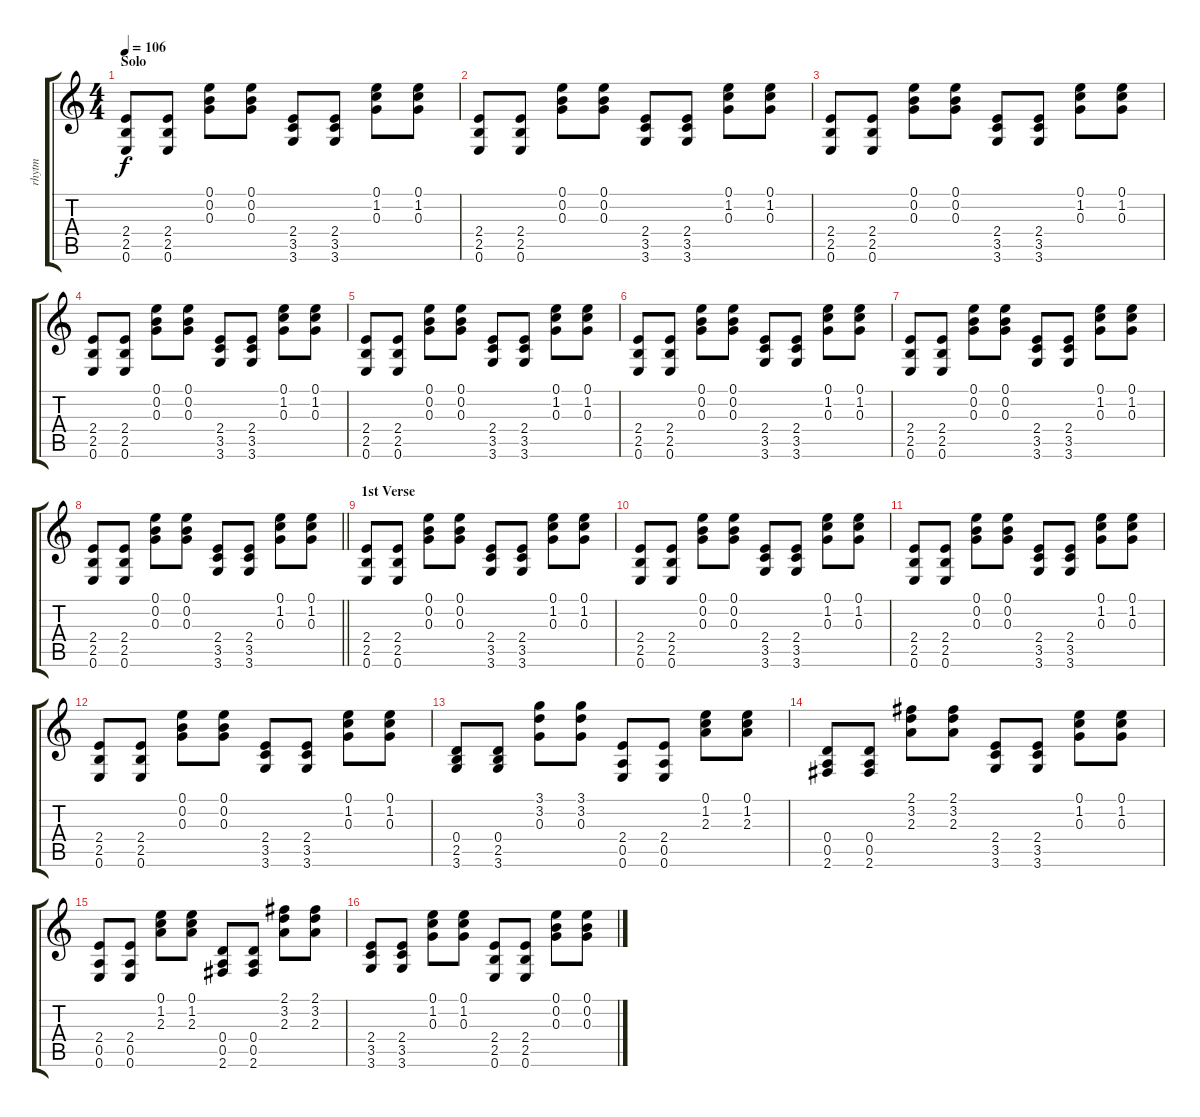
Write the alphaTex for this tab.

\track ("rhytm" "rhytm") {instrument acousticguitarnylon}
\staff {score tabs}
\tuning (E4 B3 G3 D3 A2 E2) {hide}
\ts (4 4)
\section ("" "Solo")
\tempo 106
\clef g2
\ks c
(2.4 2.5 0.6).8{dy f} (2.4 2.5 0.6).8 (0.1 0.2 0.3).8 (0.1 0.2 0.3).8 (2.4 3.5 3.6).8 (2.4 3.5 3.6).8 (0.1 1.2 0.3).8 (0.1 1.2 0.3).8 |
(2.4 2.5 0.6).8 (2.4 2.5 0.6).8 (0.1 0.2 0.3).8 (0.1 0.2 0.3).8 (2.4 3.5 3.6).8 (2.4 3.5 3.6).8 (0.1 1.2 0.3).8 (0.1 1.2 0.3).8 |
(2.4 2.5 0.6).8 (2.4 2.5 0.6).8 (0.1 0.2 0.3).8 (0.1 0.2 0.3).8 (2.4 3.5 3.6).8 (2.4 3.5 3.6).8 (0.1 1.2 0.3).8 (0.1 1.2 0.3).8 |
(2.4 2.5 0.6).8 (2.4 2.5 0.6).8 (0.1 0.2 0.3).8 (0.1 0.2 0.3).8 (2.4 3.5 3.6).8 (2.4 3.5 3.6).8 (0.1 1.2 0.3).8 (0.1 1.2 0.3).8 |
(2.4 2.5 0.6).8 (2.4 2.5 0.6).8 (0.1 0.2 0.3).8 (0.1 0.2 0.3).8 (2.4 3.5 3.6).8 (2.4 3.5 3.6).8 (0.1 1.2 0.3).8 (0.1 1.2 0.3).8 |
(2.4 2.5 0.6).8 (2.4 2.5 0.6).8 (0.1 0.2 0.3).8 (0.1 0.2 0.3).8 (2.4 3.5 3.6).8 (2.4 3.5 3.6).8 (0.1 1.2 0.3).8 (0.1 1.2 0.3).8 |
(2.4 2.5 0.6).8 (2.4 2.5 0.6).8 (0.1 0.2 0.3).8 (0.1 0.2 0.3).8 (2.4 3.5 3.6).8 (2.4 3.5 3.6).8 (0.1 1.2 0.3).8 (0.1 1.2 0.3).8 |
\barLineRight lightlight
(2.4 2.5 0.6).8 (2.4 2.5 0.6).8 (0.1 0.2 0.3).8 (0.1 0.2 0.3).8 (2.4 3.5 3.6).8 (2.4 3.5 3.6).8 (0.1 1.2 0.3).8 (0.1 1.2 0.3).8 |
\section ("" "1st Verse")
(2.4 2.5 0.6).8 (2.4 2.5 0.6).8 (0.1 0.2 0.3).8 (0.1 0.2 0.3).8 (2.4 3.5 3.6).8 (2.4 3.5 3.6).8 (0.1 1.2 0.3).8 (0.1 1.2 0.3).8 |
(2.4 2.5 0.6).8 (2.4 2.5 0.6).8 (0.1 0.2 0.3).8 (0.1 0.2 0.3).8 (2.4 3.5 3.6).8 (2.4 3.5 3.6).8 (0.1 1.2 0.3).8 (0.1 1.2 0.3).8 |
(2.4 2.5 0.6).8 (2.4 2.5 0.6).8 (0.1 0.2 0.3).8 (0.1 0.2 0.3).8 (2.4 3.5 3.6).8 (2.4 3.5 3.6).8 (0.1 1.2 0.3).8 (0.1 1.2 0.3).8 |
(2.4 2.5 0.6).8 (2.4 2.5 0.6).8 (0.1 0.2 0.3).8 (0.1 0.2 0.3).8 (2.4 3.5 3.6).8 (2.4 3.5 3.6).8 (0.1 1.2 0.3).8 (0.1 1.2 0.3).8 |
(0.4 2.5 3.6).8 (0.4 2.5 3.6).8 (3.1 3.2 0.3).8 (3.1 3.2 0.3).8 (2.4 0.5 0.6).8 (2.4 0.5 0.6).8 (0.1 1.2 2.3).8 (0.1 1.2 2.3).8 |
(0.4 0.5 2.6).8 (0.4 0.5 2.6).8 (2.1 3.2 2.3).8 (2.1 3.2 2.3).8 (2.4 3.5 3.6).8 (2.4 3.5 3.6).8 (0.1 1.2 0.3).8 (0.1 1.2 0.3).8 |
(2.4 0.5 0.6).8 (2.4 0.5 0.6).8 (0.1 1.2 2.3).8 (0.1 1.2 2.3).8 (0.4 0.5 2.6).8 (0.4 0.5 2.6).8 (2.1 3.2 2.3).8 (2.1 3.2 2.3).8 |
(2.4 3.5 3.6).8 (2.4 3.5 3.6).8 (0.1 1.2 0.3).8 (0.1 1.2 0.3).8 (2.4 2.5 0.6).8 (2.4 2.5 0.6).8 (0.1 0.2 0.3).8 (0.1 0.2 0.3).8
